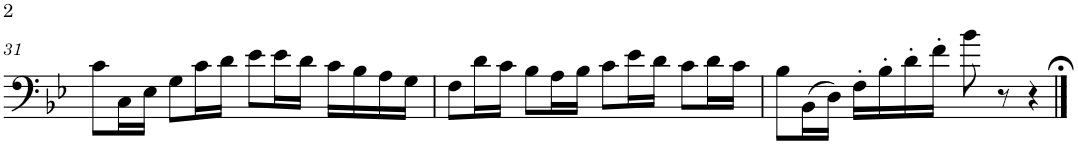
**kern
*part1
*staff1
*I"Trombone
*I'Tbn.
!!LO:PB:g=z
*clefF4
*k[b-e-]
*M4/4
*met(c)
=31
8c\L
16C\L
16E-\JJ
8G\L
16c\L
16d\JJ
8e-\L
16e-\L
16d\JJ
16c\LL
16B-\
16A\
16G\JJ
=32
8F\L
16d\L
16c\JJ
8B-\L
16A\L
16B-\JJ
8c\L
16e-\L
16d\JJ
8c\L
16d\L
16c\JJ
=33
8B-\L
(16BB-\L
16D\JJ)
16F'\LL
16B-'\
16d'\
16f'\JJ
8b-\
8r
4r
==
*-
